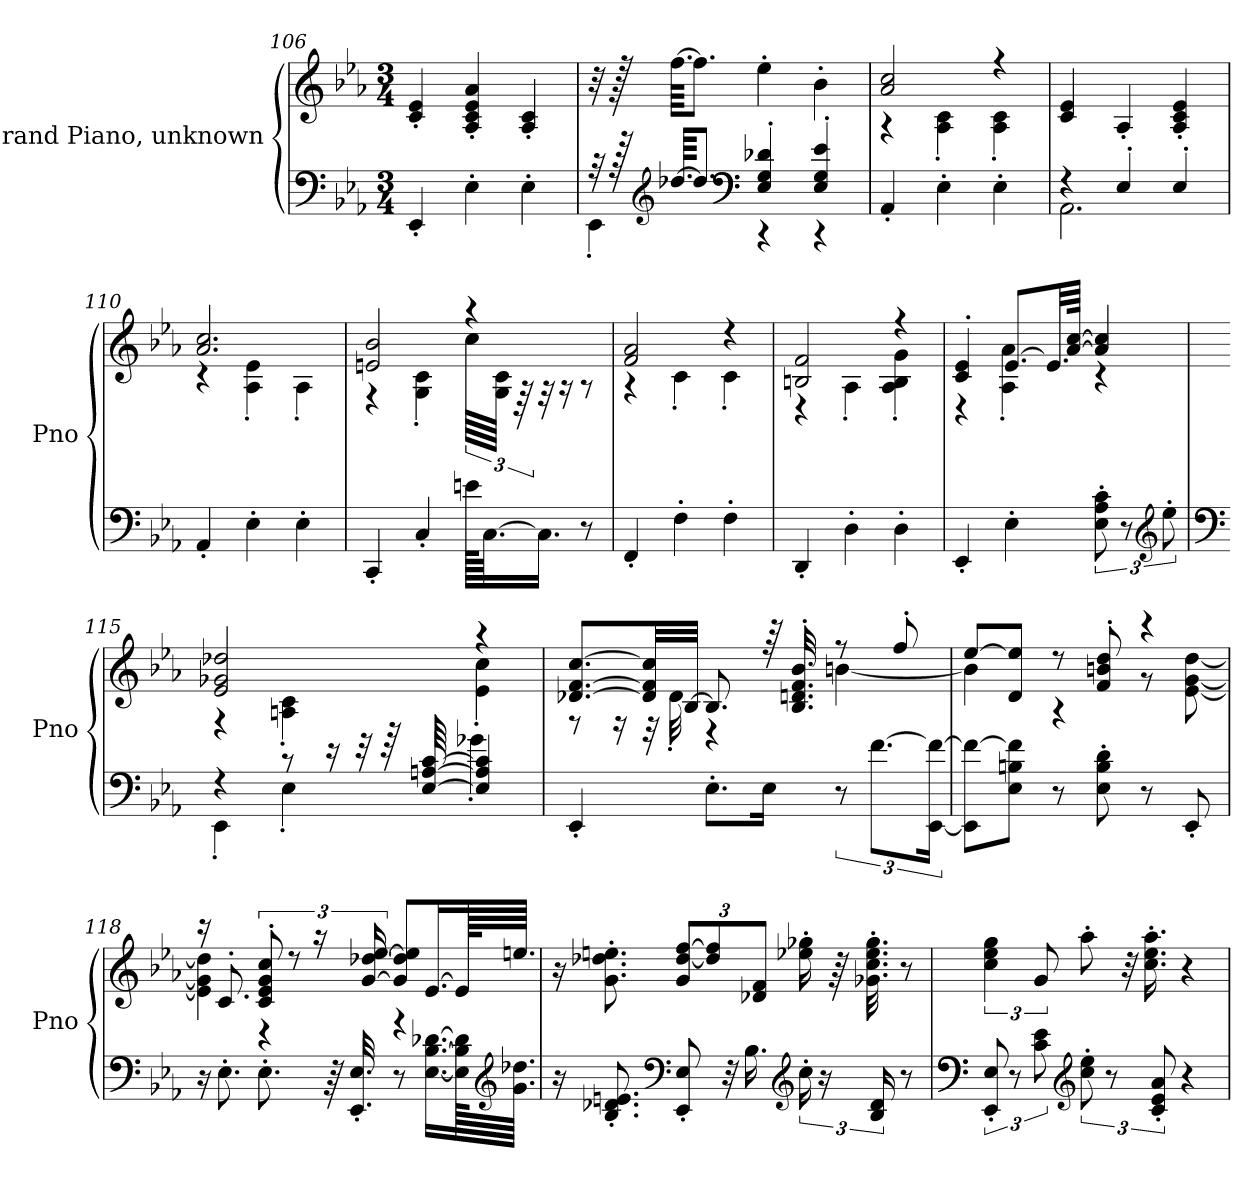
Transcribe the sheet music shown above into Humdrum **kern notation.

**kern	**kern
*part1	*part1
*staff2	*staff1
*I"Grand Piano, unknown	*
*I'Pno	*
*clefF4	*clefG2
*k[b-e-a-]	*k[b-e-a-]
*M3/4	*M3/4
=106	=106
4EE-'/	4c/' 4e-/'
4E-'\	4A-/' 4c/' 4e-/' 4a-/'
4E-'\	4A-/' 4c/'
!!LO:PB:g=z
=107	=107
*^	*
32r	4EE-'\	32r
128r	.	128r
*clefG2	*	*
[64.dd-X/KKKL	.	[64.ff\KKKL
8.dd-/J]	.	8.ff\J]
*clefF4	*	*
4E-/' 4G/' 4d-X/'	4r	4ee-'\
4E-/' 4G/' 4e-/'	4r	4b-'\
*v	*v	*
=108	=108
*	*^
4AA-'/	2a-/ 2cc/	4r
4E-'\	.	4A-\' 4c\'
4E-'\	4r	4A-\' 4c\'
*	*v	*v
=109	=109
*^	*
4r	2.AA-\	4c/ 4e-/
4E-'/	.	4A-'/
4E-'/	.	4A-/' 4c/' 4e-/'
*v	*v	*
=110	=110
*	*^
4AA-'/	2.a-/ 2.cc/	4r
4E-'\	.	4A-\' 4e-\'
4E-'\	.	4A-'\
=111	=111	=111
4CC'/	2en/ 2b-/	4r
4C'/	.	4G\' 4c\'
128en\KLLLL	4r	96cc\LLLL
[64.C\JJ	.	.
.	.	96G\ 96c\JJJJ
.	.	96r
16.C\JJ]	.	32r
.	.	16r
8r	.	8r
=112	=112	=112
4FF'/	2f/ 2a-/	4r
4F'\	.	4c'\
4F'\	4r	4c'\
=113	=113	=113
4DD'/	2Bn/ 2f/	4r
4D'\	.	4A-'\
4D'\	4r	4A-\' 4B\' 4g\'
!!LO:LB:g=z	!!
=114	=114	=114
4EE-'/	4c/' 4e-/'	4r
4E-'\	[8.e-/L	4A-\' 4a-\'
.	32.e-/LL]	.
.	[64a-/ [64cc/JJJk	.
12E-\' 12A-\' 12c\'	4a-/] 4cc/]	4r
12r	.	.
*clefG2	*	*
12ee-'\	.	.
=115	=115	=115
*clefF4	*	*
*^	*	*
4r	4EE-'\	2e-/ 2g-X/ 2dd-X/	4r
8r	4E-'\	.	4An\' 4c\'
16r	.	.	.
32r	.	.	.
64r	.	.	.
[64E-/ [64An/ [64c/	.	.	.
4E-/] 4A/] 4c/]	4g-X'\	4r	4e-\' 4cc\'
*v	*v	*	*
=116	=116	=116
4EE-'/	[8.d-X/ [8.f/ [8.cc/L	8r
.	.	16r
.	32d-/] 32f/] 32cc/]LL	32r
.	[32B-/JJJ	32d-'\
8.E-'\L	8.B-/]	4r
16E-\Jk	64r	.
.	32.B-/' 32.dn/' 32.f/' 32.b-/'	.
12r	8r	[4bn\
[12.f\L	.	.
.	8ff'/	.
[24EE-\ 24f\_Jk	.	.
!!LO:LB:g=z	!!
=117	=117	=117
8EE-\] 8f\_L	[8ee-/L	4b\]
8E-\ 8Bn\ 8f\]J	8d/ 8ee-/]J	.
8r	8r	4r
8E-\' 8B\' 8d\'	8f/' 8bn/' 8dd/'	.
8r	4r	8r
8EE-'/	.	[8e-\ [8g\ [8dd\
=118	=118	=118
16r	16r	4e-\] 4g\] 4dd\]
8.E-'\	8.c'/	.
8.E-'\	12c/' 12e-/' 12g/' 12cc/'	4r
.	12r	.
.	24r	.
64r	.	.
32.EE-/' 32.E-/'	.	.
.	[24g/ [24dd-X/ [24ee-/	.
8r	8g/] 8dd-/] 8ee-/]L	4r
[16.E-\ [16.B-\ [16.d-X\LL	[16.e-/L	.
128E-\] 128B-\] 128d-\]KLL	128e-/KLL]	.
*clefG2	*	*
64.g\ 64.dd-X\JJJJ	64.een/JJJJ	.
*	*v	*v
!!LO:LB:g=z
=119	=119
16r	16r
8.B-/' 8.d-X/' 8.en/'	8.g\' 8.dd-X\' 8.een\'
*clefF4	*
*	*Xbrackettup
8EE-/' 8E-/'	12g/ [12dd-/ [12ff/L
.	12dd-/] 12ff/]
32r	.
16.B-\	.
.	12d-X/ 12f/J
*clefG2	*
24cc'\	16ee-X\' 16gg-X\'
24r	.
.	64r
.	32.g-X\' 32.cc\' 32.ee-\' 32.gg-\'
24B-/ 24d-/	.
8r	8r
=120	=120
*clefF4	*
*	*brackettup
12EE-/' 12E-/'	6cc\ 6ee-\ 6gg\
12r	.
12c\ 12e-\	12g/
*clefG2	*
12cc\' 12ee-\'	8aa-'\
12r	.
.	32r
.	16.cc\' 16.ee-\' 16.aa-\'
12c/' 12e-/' 12a-/'	.
4r	4r
=	=
*-	*-
